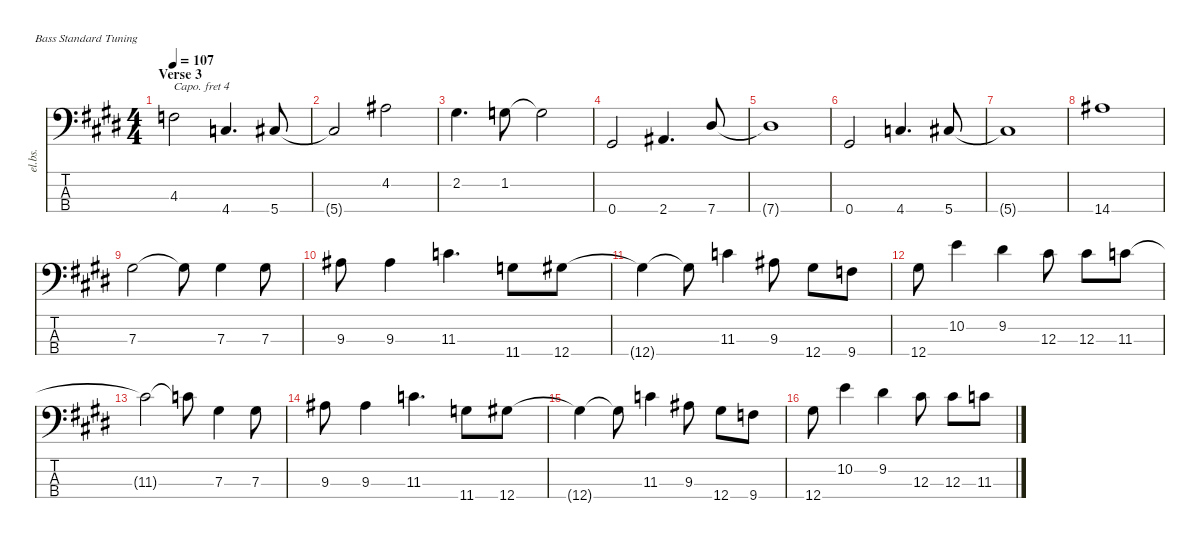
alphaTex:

\defaultSystemsLayout 4
\hideDynamics
\bracketExtendMode nobrackets
\otherSystemsTrackNameOrientation horizontal
\track ("Electric Bass" "el.bs.") {instrument electricbassfinger}
\staff {score tabs}
\capo 4
\tuning (G2 D2 A1 E1)
\ts (4 4)
\section ("" "Verse 3")
\tempo 107
\clef f4
\ks e
4.3{acc forcenatural}.2{dy mf beam Down} 4.4{acc forcenatural}.4{d beam Up} 5.4{acc #}.8{beam Up} |
5.4{t acc #}.2{beam Up} 4.2{acc #}.2{beam Down} |
2.2{acc #}.4{d beam Down} 1.2{acc forcenatural}.8{beam Down} 1.2{t acc forcenatural}.2{beam Down} |
0.4{acc #}.2{beam Up} 2.4{acc #}.4{d beam Up} 7.4{acc #}.8{beam Up} |
7.4{t acc #}.1{beam Down} |
0.4{acc #}.2{beam Up} 4.4{acc forcenatural}.4{d beam Up} 5.4{acc #}.8{beam Up} |
5.4{t acc #}.1{beam Up} |
14.4{acc #}.1{beam Down} |
7.3{acc #}.2{beam Down} 7.3{t acc #}.8{beam Down} 7.3{acc #}.4{beam Down} 7.3{acc #}.8{beam Down} |
9.3{acc #}.8{beam Down} 9.3{acc #}.4{beam Down} 11.3{acc forcenatural}.4{d beam Down} 11.4{acc forcenatural}.8{beam Down} 12.4{acc #}.8{beam Down} |
12.4{t acc #}.4{beam Down} 12.4{t acc #}.8{beam Down} 11.3{acc forcenatural}.4{beam Down} 9.3{acc #}.8{beam Down} 12.4{acc #}.8{beam Down} 9.4{acc forcenatural}.8{beam Down} |
12.4{acc #}.8{beam Down} 10.2{acc forcenatural}.4{beam Down} 9.2{acc #}.4{beam Down} 12.3{acc #}.8{beam Down} 12.3{acc #}.8{beam Down} 11.3{acc forcenatural}.8{beam Down} |
11.3{t acc forcenatural}.2{beam Down} 11.3{t acc forcenatural}.8{beam Down} 7.3{acc #}.4{beam Down} 7.3{acc #}.8{beam Down} |
9.3{acc #}.8{beam Down} 9.3{acc #}.4{beam Down} 11.3{acc forcenatural}.4{d beam Down} 11.4{acc forcenatural}.8{beam Down} 12.4{acc #}.8{beam Down} |
12.4{t acc #}.4{beam Down} 12.4{t acc #}.8{beam Down} 11.3{acc forcenatural}.4{beam Down} 9.3{acc #}.8{beam Down} 12.4{acc #}.8{beam Down} 9.4{acc forcenatural}.8{beam Down} |
12.4{acc #}.8{beam Down} 10.2{acc forcenatural}.4{beam Down} 9.2{acc #}.4{beam Down} 12.3{acc #}.8{beam Down} 12.3{acc #}.8{beam Down} 11.3{acc forcenatural}.8{beam Down}
